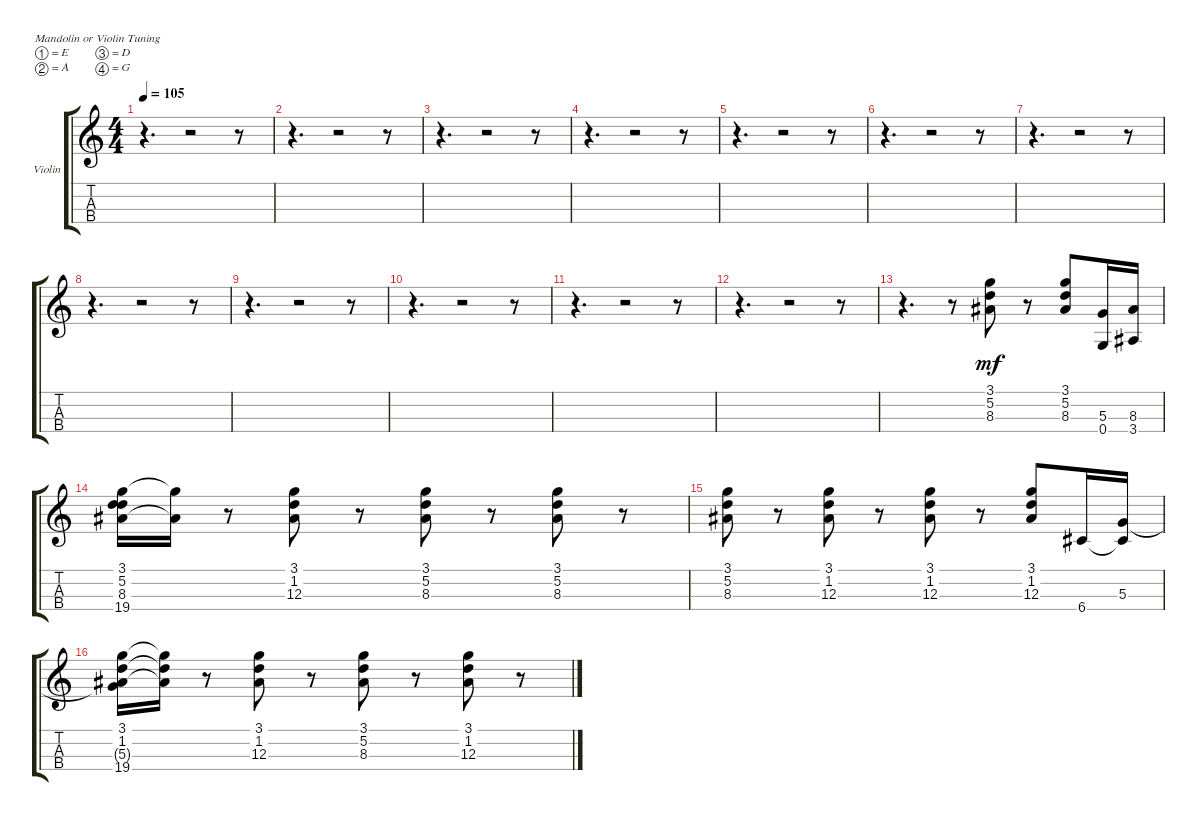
\defaultSystemsLayout 4
\bracketExtendMode groupsimilarinstruments
\firstSystemTrackNameOrientation horizontal
\otherSystemsTrackNameOrientation horizontal
\track ("Violin" "Violin") {instrument violin}
\staff {score tabs}
\tuning (E5 A4 D4 G3)
\ts (4 4)
\tempo 105
\clef g2
\scale
0.333333
\ks c
r.4{d dy mf} r.2 r.8 |
\scale
0.333333 r.4{d} r.2 r.8 |
\scale
0.333333 r.4{d} r.2 r.8 |
\scale
0.333333 r.4{d} r.2 r.8 |
\scale
0.333333 r.4{d} r.2 r.8 |
\scale
0.333333 r.4{d} r.2 r.8 |
\scale
0.333333 r.4{d} r.2 r.8 |
\scale
0.333333 r.4{d} r.2 r.8 |
\scale
0.333333 r.4{d} r.2 r.8 |
\scale
0.333333 r.4{d} r.2 r.8 |
\scale
0.333333 r.4{d} r.2 r.8 |
\scale
0.333333 r.4{d} r.2 r.8 |
\scale
0.333333 r.4{d} r.8 (3.1 5.2 8.3).8 r.8 (3.1 5.2 8.3).8 (5.3 0.4).16 (8.3 3.4).16 |
\scale
0.333333 (3.1 8.3 5.2 19.4).16 (3.1{t} 8.3{t}).16 r.8 (1.2 3.1 12.3).8 r.8 (5.2 8.3 3.1).8 r.8 (5.2 8.3 3.1).8 r.8 |
\scale
0.333333 (5.2 8.3 3.1).8 r.8 (1.2 3.1 12.3).8 r.8 (1.2 3.1 12.3).8 r.8 (1.2 3.1 12.3).8 6.4.16 (6.4{t} 5.3).16 |
\scale
0.333333 (5.3{t} 1.2 3.1 19.4).16 (1.2{t} 3.1{t} 19.4{t}).16 r.8 (1.2 3.1 12.3).8 r.8 (3.1 5.2 8.3).8 r.8 (1.2 3.1 12.3).8 r.8
